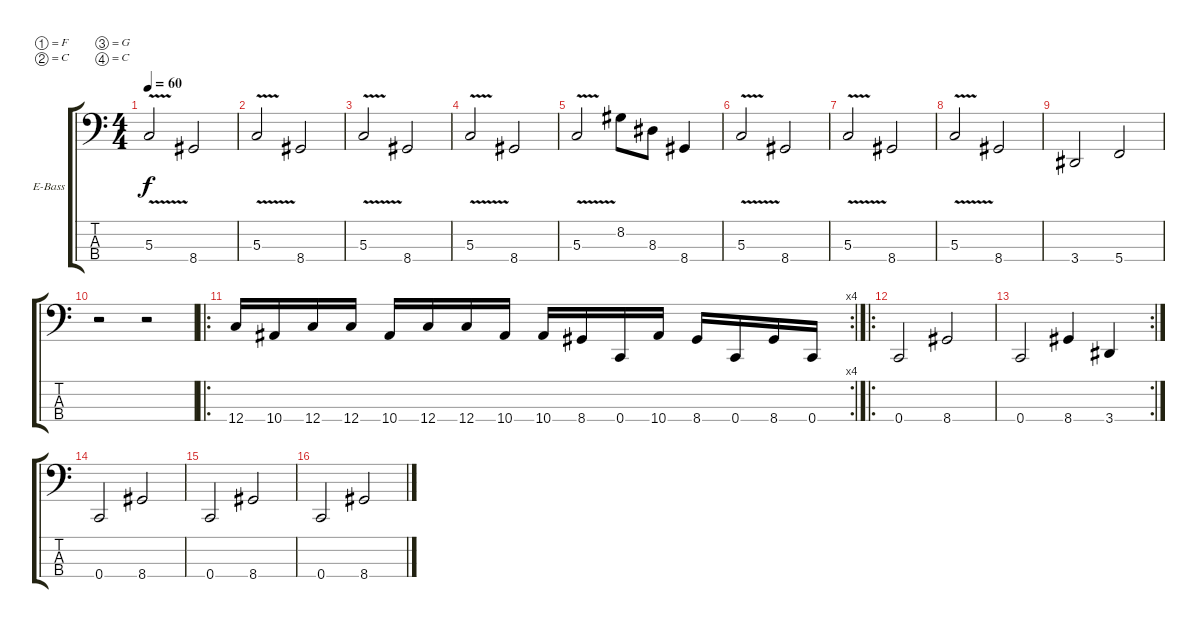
\bracketExtendMode groupsimilarinstruments
\firstSystemTrackNameOrientation horizontal
\otherSystemsTrackNameOrientation horizontal
\track ("Olli" "E-Bass") {instrument electricbassfinger}
\staff {score tabs}
\tuning (F2 C2 G1 C1)
\ts (4 4)
\tempo 60
\clef f4
\ks c
5.3{v}.2{dy f} 8.4.2 |
5.3{v}.2 8.4.2 |
5.3{v}.2 8.4.2 |
5.3{v}.2 8.4.2 |
5.3{v}.2 8.2.8 8.3.8 8.4.4 |
5.3{v}.2 8.4.2 |
5.3{v}.2 8.4.2 |
5.3{v}.2 8.4.2 |
3.4.2 5.4.2 |
r.2 r.2 |
\ro
\rc 4
12.4.16 10.4.16 12.4.16 12.4.16 10.4.16 12.4.16 12.4.16 10.4.16 10.4.16 8.4.16 0.4.16 10.4.16 8.4.16 0.4.16 8.4.16 0.4.16 |
\ro
0.4.2 8.4.2 |
\rc 2
0.4.2 8.4.4 3.4.4 |
0.4.2 8.4.2 |
0.4.2 8.4.2 |
0.4.2 8.4.2
